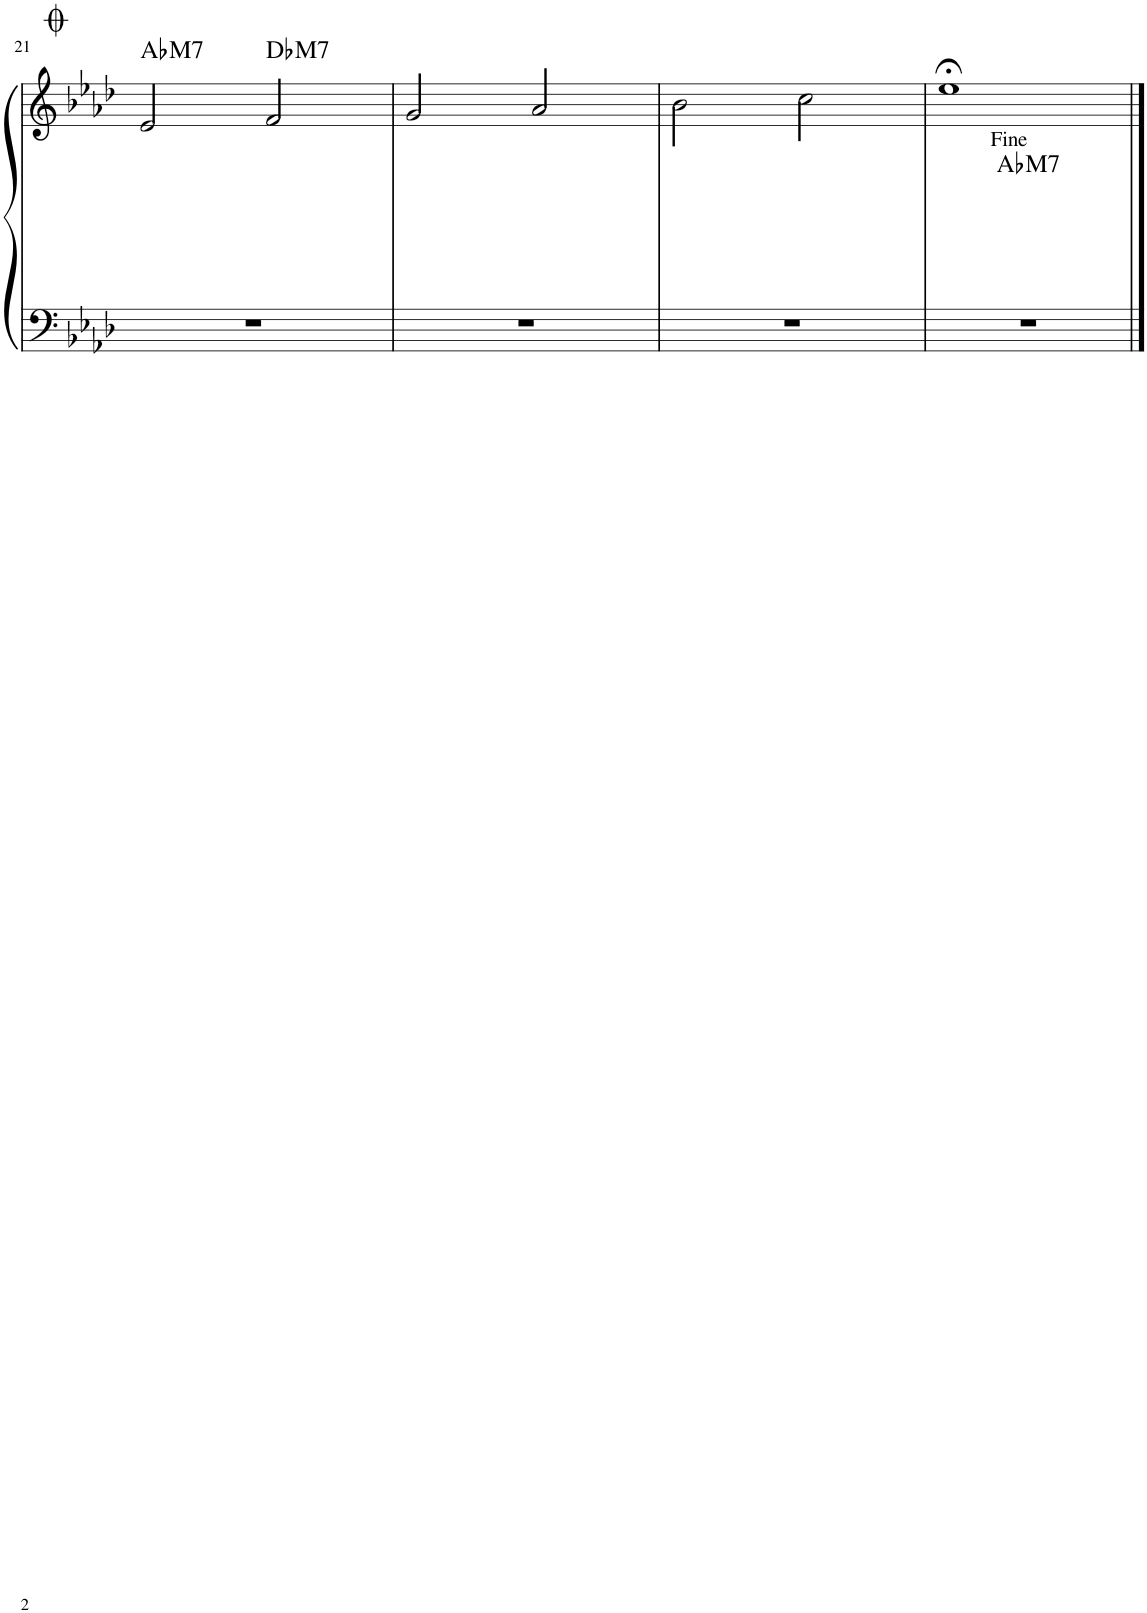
**kern	**kern	**harte
*part1	*part1	*part1
*staff2	*staff1	*
*I"Piano	*	*
*I'Pno.	*	*
!!LO:PB:g=z
*clefF4	*clefG2	*
*k[b-e-a-d-]	*k[b-e-a-d-]	*
*M4/4	*M4/4	*
=21	=21	=21
!	!	!LO:H:kt=M7
1r	2e-/	Ab:maj7
!	!	!LO:H:kt=M7
.	2f/	Db:maj7
=22	=22	=22
1r	2g/	.
.	2a-/	.
=23	=23	=23
1r	2b-\	.
.	2cc\	.
=24	=24	=24
!	!	!LO:H:kt=M7
1r	1ee-;<	Ab:maj7
==	==	==
*-	*-	*-
